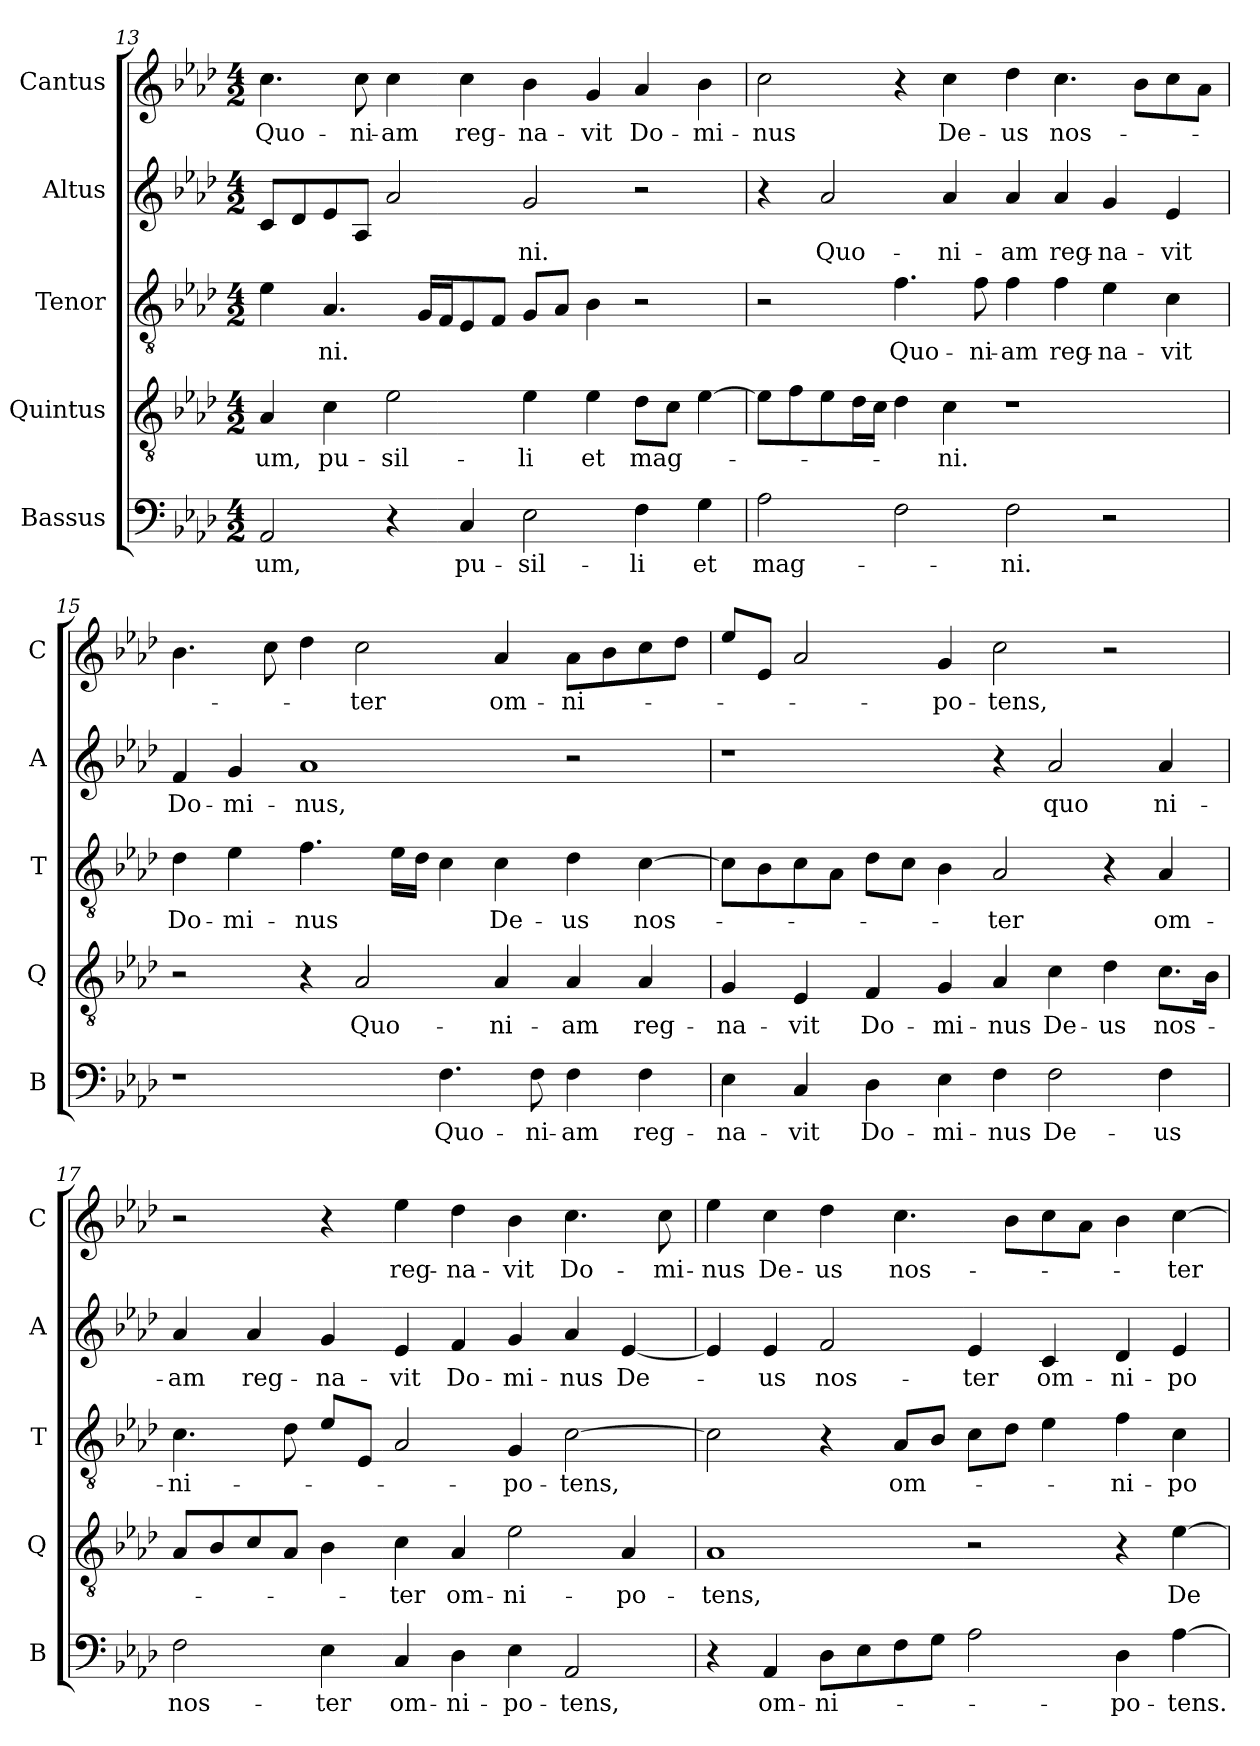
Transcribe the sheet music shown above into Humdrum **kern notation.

**kern	**text	**kern	**text	**kern	**text	**kern	**text	**kern	**text
*part5	*part5	*part4	*part4	*part3	*part3	*part2	*part2	*part1	*part1
*staff5	*staff5	*staff4	*staff4	*staff3	*staff3	*staff2	*staff2	*staff1	*staff1
*I"Bassus	*	*I"Quintus	*	*I"Tenor	*	*I"Altus	*	*I"Cantus	*
*I'B	*	*I'Q	*	*I'T	*	*I'A	*	*I'C	*
!!LO:LB:g=z
*clefF4	*	*clefGv2	*	*clefGv2	*	*clefG2	*	*clefG2	*
*k[b-e-a-d-]	*	*k[b-e-a-d-]	*	*k[b-e-a-d-]	*	*k[b-e-a-d-]	*	*k[b-e-a-d-]	*
*A-:	*	*A-:	*	*A-:	*	*A-:	*	*A-:	*
*M4/2	*	*M4/2	*	*M4/2	*	*M4/2	*	*M4/2	*
=13	=13	=13	=13	=13	=13	=13	=13	=13	=13
!	!LO:LY:b	!	!LO:LY:b	!	!	!	!	!	!LO:LY:b
2AA-/	-um,	4A-/	-um,	4e-\	.	8c/L	.	4.cc\	Quo-
.	.	.	.	.	.	8d-/	.	.	.
!	!	!	!LO:LY:b	!	!LO:LY:b	!	!	!	!
.	.	4c\	pu-	4.A-/	-ni.	8e-/	.	.	.
!	!	!	!	!	!	!	!	!	!LO:LY:b
.	.	.	.	.	.	8A-/J	.	8cc\	-ni-
!	!	!	!LO:LY:b	!	!	!	!	!	!LO:LY:b
4r	.	2e-\	-sil-	.	.	2a-/	.	4cc\	-am
.	.	.	.	16G/LL	.	.	.	.	.
.	.	.	.	16F/J	.	.	.	.	.
!	!LO:LY:b	!	!	!	!	!	!	!	!LO:LY:b
4C/	pu-	.	.	8E-/	.	.	.	4cc\	reg-
.	.	.	.	8F/J	.	.	.	.	.
!	!LO:LY:b	!	!LO:LY:b	!	!	!	!LO:LY:b	!	!LO:LY:b
2E-\	-sil-	4e-\	-li	8G/L	.	2g/	-ni.	4b-\	-na-
.	.	.	.	8A-/J	.	.	.	.	.
!	!	!	!LO:LY:b	!	!	!	!	!	!LO:LY:b
.	.	4e-\	et	4B-\	.	.	.	4g/	-vit
!	!LO:LY:b	!	!LO:LY:b	!	!	!	!	!	!LO:LY:b
4F\	-li	8d-\L	mag-	2r	.	2r	.	4a-/	Do-
.	.	8c\J	.	.	.	.	.	.	.
!	!LO:LY:b	!	!	!	!	!	!	!	!LO:LY:b
4G\	et	[4e-\	.	.	.	.	.	4b-\	-mi-
=14	=14	=14	=14	=14	=14	=14	=14	=14	=14
!	!LO:LY:b	!	!	!	!	!	!	!	!LO:LY:b
2A-\	mag-	8e-\L]	.	2r	.	4r	.	2cc\	-nus
.	.	8f\	.	.	.	.	.	.	.
!	!	!	!	!	!	!	!LO:LY:b	!	!
.	.	8e-\	.	.	.	2a-/	Quo-	.	.
.	.	16d-\L	.	.	.	.	.	.	.
.	.	16c\JJ	.	.	.	.	.	.	.
!	!	!	!	!	!LO:LY:b	!	!	!	!
2F\	.	4d-\	.	4.f\	Quo-	.	.	4r	.
!	!	!	!LO:LY:b	!	!	!	!LO:LY:b	!	!LO:LY:b
.	.	4c\	-ni.	.	.	4a-/	-ni-	4cc\	De-
!	!	!	!	!	!LO:LY:b	!	!	!	!
.	.	.	.	8f\	-ni-	.	.	.	.
!	!LO:LY:b	!	!	!	!LO:LY:b	!	!LO:LY:b	!	!LO:LY:b
2F\	-ni.	1r	.	4f\	-am	4a-/	-am	4dd-\	-us
!	!	!	!	!	!LO:LY:b	!	!LO:LY:b	!	!LO:LY:b
.	.	.	.	4f\	reg-	4a-/	reg-	4.cc\	nos-
!	!	!	!	!	!LO:LY:b	!	!LO:LY:b	!	!
2r	.	.	.	4e-\	-na-	4g/	-na-	.	.
.	.	.	.	.	.	.	.	8b-\L	.
!	!	!	!	!	!LO:LY:b	!	!LO:LY:b	!	!
.	.	.	.	4c\	-vit	4e-/	-vit	8cc\	.
.	.	.	.	.	.	.	.	8a-\J	.
=15	=15	=15	=15	=15	=15	=15	=15	=15	=15
!	!	!	!	!	!LO:LY:b	!	!LO:LY:b	!	!
1r	.	2r	.	4d-\	Do-	4f/	Do-	4.b-\	.
!	!	!	!	!	!LO:LY:b	!	!LO:LY:b	!	!
.	.	.	.	4e-\	-mi-	4g/	-mi-	.	.
.	.	.	.	.	.	.	.	8cc\	.
!	!	!	!	!	!LO:LY:b	!	!LO:LY:b	!	!
.	.	4r	.	4.f\	-nus	1a-	-nus,	4dd-\	.
!	!	!	!LO:LY:b	!	!	!	!	!	!LO:LY:b
.	.	2A-/	Quo-	.	.	.	.	2cc\	-ter
.	.	.	.	16e-\LL	.	.	.	.	.
.	.	.	.	16d-\JJ	.	.	.	.	.
!	!LO:LY:b	!	!	!	!	!	!	!	!
4.F\	Quo-	.	.	4c\	.	.	.	.	.
!	!	!	!LO:LY:b	!	!LO:LY:b	!	!	!	!LO:LY:b
.	.	4A-/	-ni-	4c\	De-	.	.	4a-/	om-
!	!LO:LY:b	!	!	!	!	!	!	!	!
8F\	-ni-	.	.	.	.	.	.	.	.
!	!LO:LY:b	!	!LO:LY:b	!	!LO:LY:b	!	!	!	!LO:LY:b
4F\	-am	4A-/	-am	4d-\	-us	2r	.	8a-\L	-ni-
.	.	.	.	.	.	.	.	8b-\	.
!	!LO:LY:b	!	!LO:LY:b	!	!LO:LY:b	!	!	!	!
4F\	reg-	4A-/	reg-	[4c\	nos-	.	.	8cc\	.
.	.	.	.	.	.	.	.	8dd-\J	.
!!LO:PB:g=z
=16	=16	=16	=16	=16	=16	=16	=16	=16	=16
!	!LO:LY:b	!	!LO:LY:b	!	!	!	!	!	!
4E-\	-na-	4G/	-na-	8c\L]	.	1r	.	8ee-/L	.
.	.	.	.	8B-\	.	.	.	8e-/J	.
!	!LO:LY:b	!	!LO:LY:b	!	!	!	!	!	!
4C/	-vit	4E-/	-vit	8c\	.	.	.	2a-/	.
.	.	.	.	8A-\J	.	.	.	.	.
!	!LO:LY:b	!	!LO:LY:b	!	!	!	!	!	!
4D-\	Do-	4F/	Do-	8d-\L	.	.	.	.	.
.	.	.	.	8c\J	.	.	.	.	.
!	!LO:LY:b	!	!LO:LY:b	!	!	!	!	!	!LO:LY:b
4E-\	-mi-	4G/	-mi-	4B-\	.	.	.	4g/	-po-
!	!LO:LY:b	!	!LO:LY:b	!	!LO:LY:b	!	!	!	!LO:LY:b
4F\	-nus	4A-/	-nus	2A-/	-ter	4r	.	2cc\	-tens,
!	!LO:LY:b	!	!LO:LY:b	!	!	!	!LO:LY:b	!	!
2F\	De-	4c\	De-	.	.	2a-/	quo	.	.
!	!	!	!LO:LY:b	!	!	!	!	!	!
.	.	4d-\	-us	4r	.	.	.	2r	.
!	!LO:LY:b	!	!LO:LY:b	!	!LO:LY:b	!	!LO:LY:b	!	!
4F\	-us	8.c\L	nos-	4A-/	om-	4a-/	ni-	.	.
.	.	16B-\Jk	.	.	.	.	.	.	.
=17	=17	=17	=17	=17	=17	=17	=17	=17	=17
!	!LO:LY:b	!	!	!	!LO:LY:b	!	!LO:LY:b	!	!
2F\	nos-	8A-/L	.	4.c\	-ni-	4a-/	-am	2r	.
.	.	8B-/	.	.	.	.	.	.	.
!	!	!	!	!	!	!	!LO:LY:b	!	!
.	.	8c/	.	.	.	4a-/	reg-	.	.
.	.	8A-/J	.	8d-\	.	.	.	.	.
!	!LO:LY:b	!	!	!	!	!	!LO:LY:b	!	!
4E-\	-ter	4B-\	.	8e-/L	.	4g/	-na-	4r	.
.	.	.	.	8E-/J	.	.	.	.	.
!	!LO:LY:b	!	!LO:LY:b	!	!	!	!LO:LY:b	!	!LO:LY:b
4C/	om-	4c\	-ter	2A-/	.	4e-/	-vit	4ee-\	reg-
!	!LO:LY:b	!	!LO:LY:b	!	!	!	!LO:LY:b	!	!LO:LY:b
4D-\	-ni-	4A-/	om-	.	.	4f/	Do-	4dd-\	-na-
!	!LO:LY:b	!	!LO:LY:b	!	!LO:LY:b	!	!LO:LY:b	!	!LO:LY:b
4E-\	-po-	2e-\	-ni-	4G/	-po-	4g/	-mi-	4b-\	-vit
!	!LO:LY:b	!	!	!	!LO:LY:b	!	!LO:LY:b	!	!LO:LY:b
2AA-/	-tens,	.	.	[2c\	-tens,	4a-/	-nus	4.cc\	Do-
!	!	!	!LO:LY:b	!	!	!	!LO:LY:b	!	!
.	.	4A-/	-po-	.	.	[4e-/	De-	.	.
!	!	!	!	!	!	!	!	!	!LO:LY:b
.	.	.	.	.	.	.	.	8cc\	-mi-
=18	=18	=18	=18	=18	=18	=18	=18	=18	=18
!	!	!	!LO:LY:b	!	!	!	!	!	!LO:LY:b
4r	.	1A-	-tens,	2c\]	.	4e-/]	.	4ee-\	-nus
!	!LO:LY:b	!	!	!	!	!	!LO:LY:b	!	!LO:LY:b
4AA-/	om-	.	.	.	.	4e-/	-us	4cc\	De-
!	!LO:LY:b	!	!	!	!	!	!LO:LY:b	!	!LO:LY:b
8D-\L	-ni-	.	.	4r	.	2f/	nos-	4dd-\	-us
8E-\	.	.	.	.	.	.	.	.	.
!	!	!	!	!	!LO:LY:b	!	!	!	!LO:LY:b
8F\	.	.	.	8A-/L	om-	.	.	4.cc\	nos-
8G\J	.	.	.	8B-/J	.	.	.	.	.
!	!	!	!	!	!	!	!LO:LY:b	!	!
2A-\	.	2r	.	8c\L	.	4e-/	-ter	.	.
.	.	.	.	8d-\J	.	.	.	8b-\L	.
!	!	!	!	!	!	!	!LO:LY:b	!	!
.	.	.	.	4e-\	.	4c/	om-	8cc\	.
.	.	.	.	.	.	.	.	8a-\J	.
!	!LO:LY:b	!	!	!	!LO:LY:b	!	!LO:LY:b	!	!
4D-\	-po-	4r	.	4f\	-ni-	4d-/	-ni-	4b-\	.
!	!LO:LY:b	!	!LO:LY:b	!	!LO:LY:b	!	!LO:LY:b	!	!LO:LY:b
[4A-\	-tens.	[4e-\	De-	4c\	-po-	4e-/	-po-	[4cc\	-ter
=	=	=	=	=	=	=	=	=	=
*-	*-	*-	*-	*-	*-	*-	*-	*-	*-
